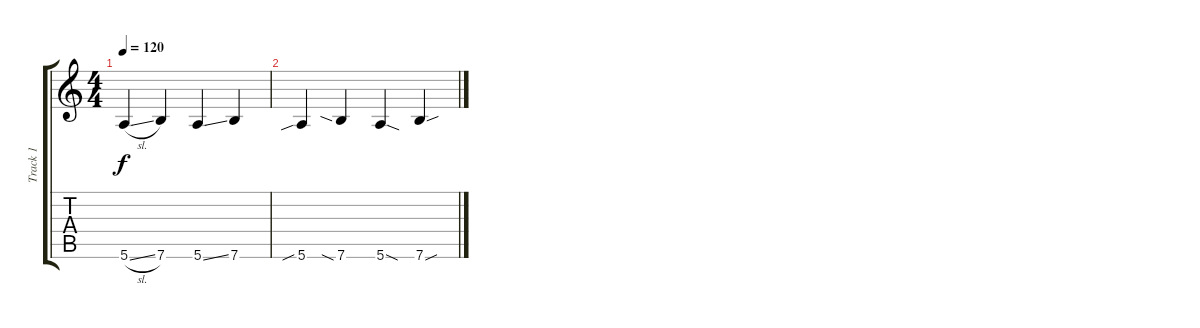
\track ("Track 1" "Track 1") {instrument acousticguitarsteel}
\staff {score tabs}
\tuning (E4 B3 G3 D3 A2 E2) {hide}
\ts (4 4)
\tempo 120
\clef g2
\ks c
5.6{sl}.4{dy f instrument acousticguitarsteel} 7.6.4 5.6{ss}.4 7.6.4 |
5.6{sib}.4 7.6{sia}.4 5.6{sod}.4 7.6{sou}.4
